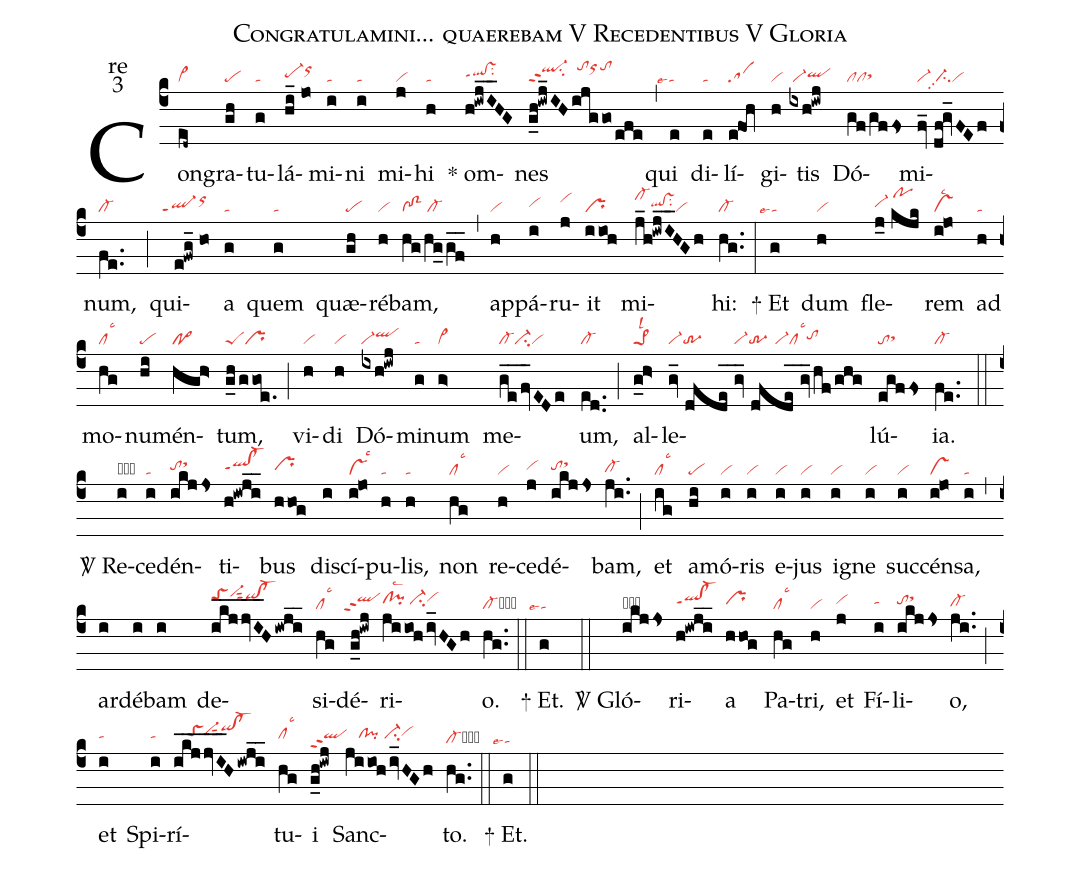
name:Congratulamini... quaerebam V Recedentibus V Gloria;
office-part:re;
mode:3;
nabc-lines:1;
%%
(c4) Con(ed~|vi>)gra(gh|pe)tu(g|ta)lá(hi_//jo|pe-hhorhj)mi(i|ta)ni(i|ta)
mi(j|vi)hi(h|ta)
<sp>*</sp> om(h!iwjI__HG|qlhh!vshhppt1su2)nes(g_h!iwj_IH/ijggo/efe|ql-hjppt2su2tohkorhktohk) (,)
qui(e|````talse4) di(e|ta)lí(e@foh|sa)gi(h|vi)tis(ixh!iwj|/vi-qlhh)
Dó(gf/gffs|clclsthh)mi(fv_//df!gv_FEf|vi-/ci-pp2vi)num,(fe..|cl-) (;)
qui(e!fwg_//ho|````ql-ppt1orhj)a(g|ta) quem(g|ta)
quæ(gh|pe)ré(h|vi)bam,(hg/hg_/gf__|cl!clS/cl-) (,)
ap(h|vi)pá(i|vihh)ru(j|vihj)it(iioh|pr) mi(j_h!iwjI__HGh|cl-hkqlhh!vshhsu2vi)hi:(hg..|cl-) (:)

<sp>+</sp> Et(g|```talse4) dum(h|vi) fle(j_0//kjk|vi-hh/pohl)rem(i@jo|vslsc2)
ad(h|ta) mo(hg|cllsc3)nu(hi|pe)mén(hgh>|po>)tum,(g_h/ggoe.|peSpr) (;)
vi(h|vi)di(h|vi) Dó(ixh!iwj|vi-qlhi)mi(g|ta)num(g>|vi>) me(ge__/fv_EDe|cl-ci-vi)um,(ed..|cl-) (;)
al(g_h>|pe>1lsl2)le(gv_//dfde_//|vi-tr-3|gv_//dfde_//gv_/hf/ghg|vi-tr-3//vi-cllsc3tohh)lú(egffs|tosthh)ia.(fe..|cl-) (::)

<sp>V/</sp> Re(i|obta)ce(i|ta)dén(ikjjs|tohhsthj)ti(h!iwji__|qlhh!cl-hhppt1)bus(hhog|prhh)
dis(i)cí(i@jo|vslsc3)pu(h|ta)lis,(h|ta) non(hg|cllsc3)
re(h|vi)ce(j|vihh)dé(ikjjs|tohhsthj)bam,(ji..|cl-hg) (;)
et(ig|cllsc3) a(hi|pe)mó(i|vi)ris(i|vi) e(i|vi)jus(i|vi)
ig(i|vi)ne(i|vi) suc(i|vi)cén(i@jo|vs)sa,(i|ta) (,)
ar(i)dé(i)bam(i) de(ikjjvI_____H/iwji__|toShjvi-hksut2qihj!cl-hj)si(hg|cllsc3)dé(g_h!iwj|``qlhippt2)ri(jiioh/iv_HGh|clhh!pihhlsc2/ci-hhvihi)o.(hg..|cl-cb) (::)

<sp>+</sp> Et.(g|```talse4) (::)

<sp>V/</sp> Gló(ikjjs|obtohhsthj)ri(h!iwji__|qlhh!cl-hhppt1)a(hhog|prhh) Pa(hg|cllsc3)tri,(h|vi) et(j|vihh) Fí(i|tahh)li(ikjjs|tohhsthj)o,(ji..|cl-hg) (;) et(i|tahh) Spi(i|tahh)rí(ikjjvI_____H/iwji__|////toShivi-hjsut2qihk!cl-hk)tu(hg|clhhlsc3)i(g_h!iwj|qlhhppt2) Sanc(jiioh/iv_HGh|////clhh!pihh/ci-hhvihi)to.(hg..|cl-cb) (::)

<sp>+</sp> Et.(g|```talse4) (::)
